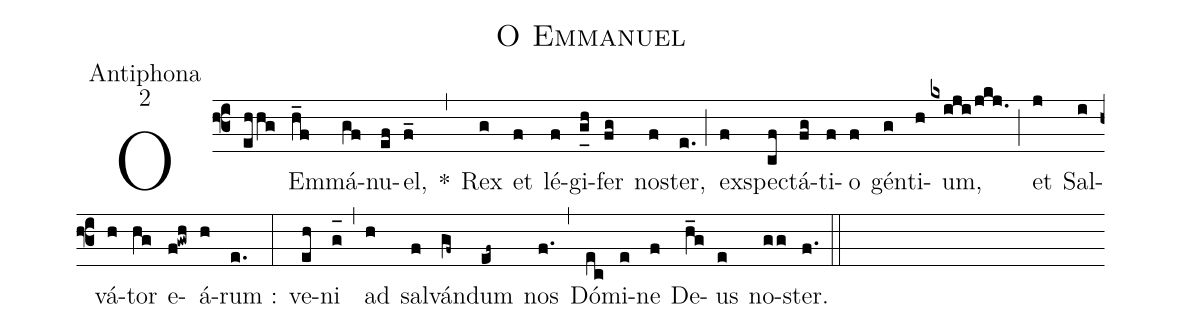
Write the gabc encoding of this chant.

name:O Emmanuel;
office-part:Antiphona;
mode:2;
%%
(f3) O(ehhg) Em(h_f)má(gf)nu(ef)el,(f_) *(,) Rex(g) et(f) lé(f)gi(g_[uh:l]h)fer(fg) no(f)ster,(e.) (;) ex(f)spe(cf)ctá(fg)ti(f)o(f) gén(g)ti(h)um,(kxiji/jkj.) (;) et(j) Sal(i)vá(h)tor(hg) e(f!gwh)á(h)rum :(e.) (:) ve(eh)ni(g_[oh:h]) (,) ad(h) sal(f)ván(gf~)dum(ef~) nos(f.) (,) Dó(ec)mi(e)ne(f) De(h_g)us(e) no(gg)ster.(f.) (::)
